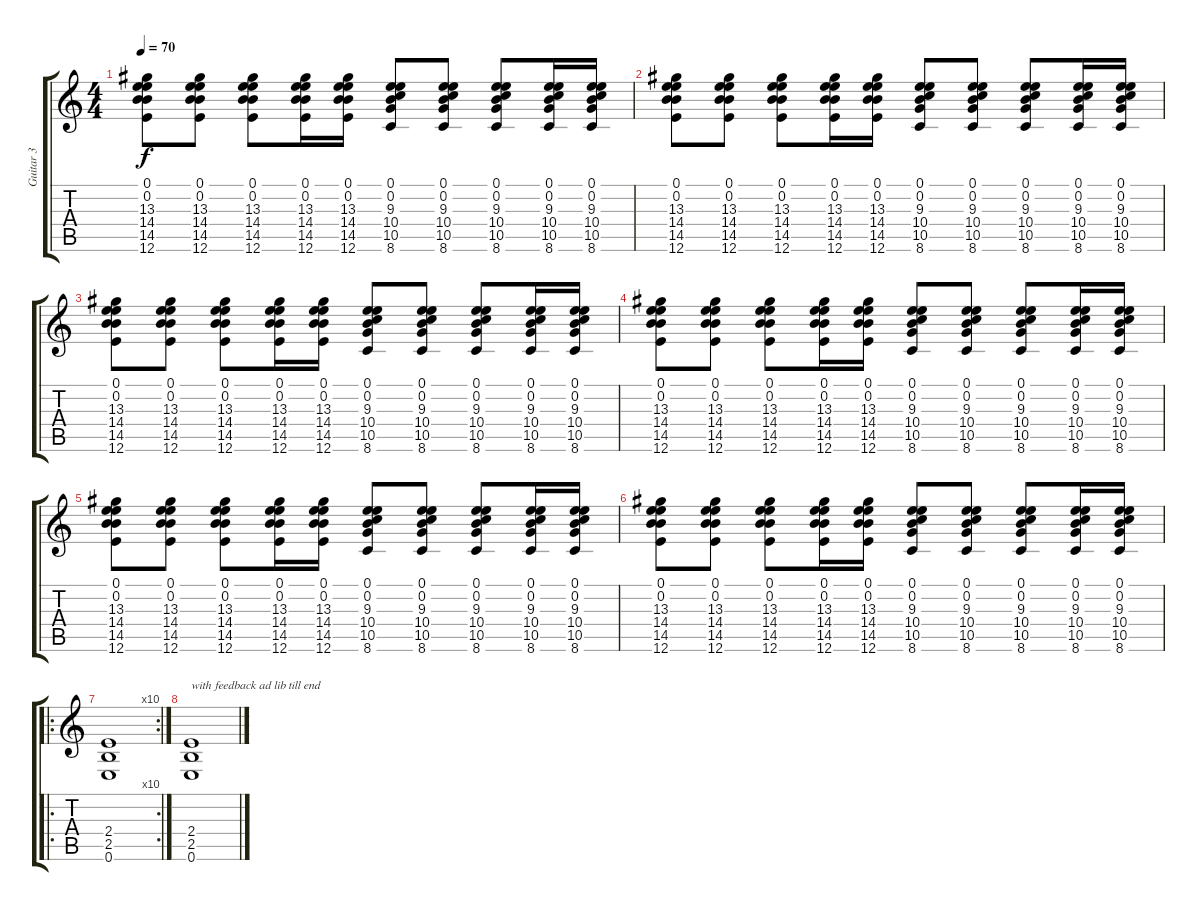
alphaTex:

\track ("Guitar 3" "Guitar 3") {instrument overdrivenguitar}
\staff {score tabs}
\tuning (E4 B3 G3 D3 A2 E2) {hide}
\ts (4 4)
\tempo 70
\clef g2
\ks c
(0.1 0.2 13.3 14.4 14.5 12.6).8{dy f} (0.1 0.2 13.3 14.4 14.5 12.6).8 (0.1 0.2 13.3 14.4 14.5 12.6).8 (0.1 0.2 13.3 14.4 14.5 12.6).16 (0.1 0.2 13.3 14.4 14.5 12.6).16 (0.1 0.2 9.3 10.4 10.5 8.6).8 (0.1 0.2 9.3 10.4 10.5 8.6).8 (0.1 0.2 9.3 10.4 10.5 8.6).8 (0.1 0.2 9.3 10.4 10.5 8.6).16 (0.1 0.2 9.3 10.4 10.5 8.6).16 |
(0.1 0.2 13.3 14.4 14.5 12.6).8 (0.1 0.2 13.3 14.4 14.5 12.6).8 (0.1 0.2 13.3 14.4 14.5 12.6).8 (0.1 0.2 13.3 14.4 14.5 12.6).16 (0.1 0.2 13.3 14.4 14.5 12.6).16 (0.1 0.2 9.3 10.4 10.5 8.6).8 (0.1 0.2 9.3 10.4 10.5 8.6).8 (0.1 0.2 9.3 10.4 10.5 8.6).8 (0.1 0.2 9.3 10.4 10.5 8.6).16 (0.1 0.2 9.3 10.4 10.5 8.6).16 |
(0.1 0.2 13.3 14.4 14.5 12.6).8 (0.1 0.2 13.3 14.4 14.5 12.6).8 (0.1 0.2 13.3 14.4 14.5 12.6).8 (0.1 0.2 13.3 14.4 14.5 12.6).16 (0.1 0.2 13.3 14.4 14.5 12.6).16 (0.1 0.2 9.3 10.4 10.5 8.6).8 (0.1 0.2 9.3 10.4 10.5 8.6).8 (0.1 0.2 9.3 10.4 10.5 8.6).8 (0.1 0.2 9.3 10.4 10.5 8.6).16 (0.1 0.2 9.3 10.4 10.5 8.6).16 |
(0.1 0.2 13.3 14.4 14.5 12.6).8 (0.1 0.2 13.3 14.4 14.5 12.6).8 (0.1 0.2 13.3 14.4 14.5 12.6).8 (0.1 0.2 13.3 14.4 14.5 12.6).16 (0.1 0.2 13.3 14.4 14.5 12.6).16 (0.1 0.2 9.3 10.4 10.5 8.6).8 (0.1 0.2 9.3 10.4 10.5 8.6).8 (0.1 0.2 9.3 10.4 10.5 8.6).8 (0.1 0.2 9.3 10.4 10.5 8.6).16 (0.1 0.2 9.3 10.4 10.5 8.6).16 |
(0.1 0.2 13.3 14.4 14.5 12.6).8 (0.1 0.2 13.3 14.4 14.5 12.6).8 (0.1 0.2 13.3 14.4 14.5 12.6).8 (0.1 0.2 13.3 14.4 14.5 12.6).16 (0.1 0.2 13.3 14.4 14.5 12.6).16 (0.1 0.2 9.3 10.4 10.5 8.6).8 (0.1 0.2 9.3 10.4 10.5 8.6).8 (0.1 0.2 9.3 10.4 10.5 8.6).8 (0.1 0.2 9.3 10.4 10.5 8.6).16 (0.1 0.2 9.3 10.4 10.5 8.6).16 |
(0.1 0.2 13.3 14.4 14.5 12.6).8 (0.1 0.2 13.3 14.4 14.5 12.6).8 (0.1 0.2 13.3 14.4 14.5 12.6).8 (0.1 0.2 13.3 14.4 14.5 12.6).16 (0.1 0.2 13.3 14.4 14.5 12.6).16 (0.1 0.2 9.3 10.4 10.5 8.6).8 (0.1 0.2 9.3 10.4 10.5 8.6).8 (0.1 0.2 9.3 10.4 10.5 8.6).8 (0.1 0.2 9.3 10.4 10.5 8.6).16 (0.1 0.2 9.3 10.4 10.5 8.6).16 |
\ro
\rc 10
(2.4 2.5 0.6).1 |
(2.4 2.5 0.6).1{txt "with feedback ad lib till end"}
